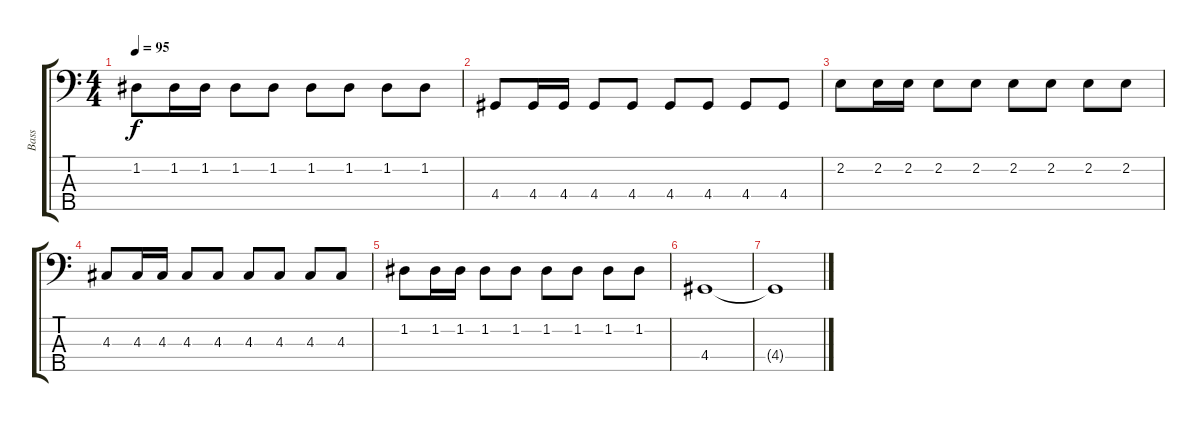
\track ("Bass" "Bass") {instrument slapbass2}
\staff {score tabs}
\tuning (G2 D2 A1 E1 B0) {hide}
\ts (4 4)
\tempo 95
\clef f4
\ks c
1.2.8{dy f} 1.2.16 1.2.16 1.2.8 1.2.8 1.2.8 1.2.8 1.2.8 1.2.8 |
4.4.8 4.4.16 4.4.16 4.4.8 4.4.8 4.4.8 4.4.8 4.4.8 4.4.8 |
2.2.8 2.2.16 2.2.16 2.2.8 2.2.8 2.2.8 2.2.8 2.2.8 2.2.8 |
4.3.8 4.3.16 4.3.16 4.3.8 4.3.8 4.3.8 4.3.8 4.3.8 4.3.8 |
1.2.8 1.2.16 1.2.16 1.2.8 1.2.8 1.2.8 1.2.8 1.2.8 1.2.8 |
4.4.1{volume 0} |
4.4{t}.1
